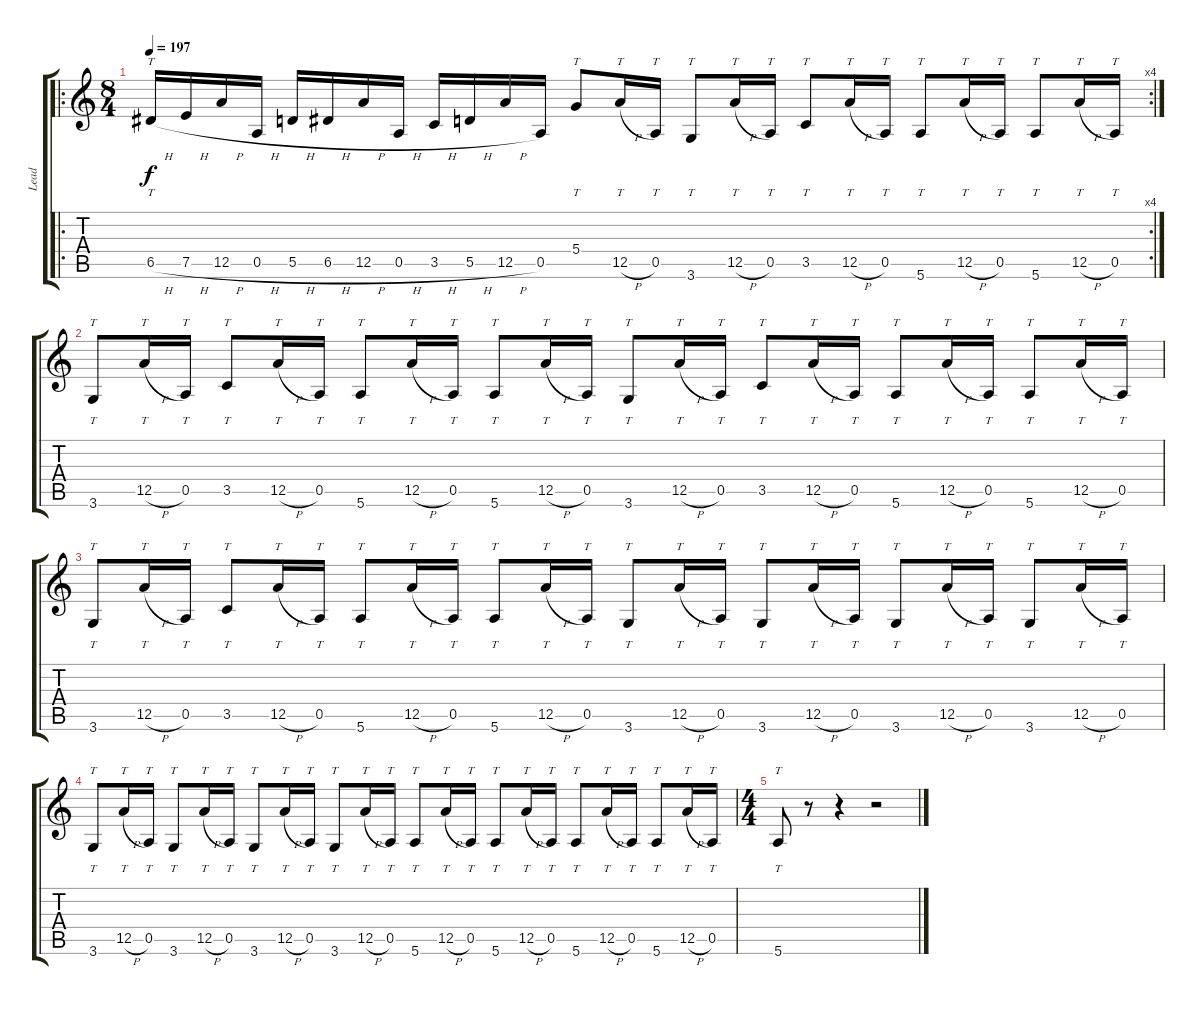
\track ("Lead" "Lead") {instrument electricguitarclean}
\staff {score tabs}
\tuning (E4 B3 G3 D3 A2 E2) {hide}
\ro
\rc 4
\ts (8 4)
\tempo 197
\clef g2
\ks c
6.5{h}.16{tt dy f} 7.5{h}.16 12.5{h}.16 0.5{h}.16 5.5{h}.16 6.5{h}.16 12.5{h}.16 0.5{h}.16 3.5{h}.16 5.5{h}.16 12.5{h}.16 0.5.16 5.4.8{tt} 12.5{h}.16{tt} 0.5.16{tt} 3.6.8{tt} 12.5{h}.16{tt} 0.5.16{tt} 3.5.8{tt} 12.5{h}.16{tt} 0.5.16{tt} 5.6.8{tt} 12.5{h}.16{tt} 0.5.16{tt} 5.6.8{tt} 12.5{h}.16{tt} 0.5.16{tt} |
3.6.8{tt} 12.5{h}.16{tt} 0.5.16{tt} 3.5.8{tt} 12.5{h}.16{tt} 0.5.16{tt} 5.6.8{tt} 12.5{h}.16{tt} 0.5.16{tt} 5.6.8{tt} 12.5{h}.16{tt} 0.5.16{tt} 3.6.8{tt} 12.5{h}.16{tt} 0.5.16{tt} 3.5.8{tt} 12.5{h}.16{tt} 0.5.16{tt} 5.6.8{tt} 12.5{h}.16{tt} 0.5.16{tt} 5.6.8{tt} 12.5{h}.16{tt} 0.5.16{tt} |
3.6.8{tt} 12.5{h}.16{tt} 0.5.16{tt} 3.5.8{tt} 12.5{h}.16{tt} 0.5.16{tt} 5.6.8{tt} 12.5{h}.16{tt} 0.5.16{tt} 5.6.8{tt} 12.5{h}.16{tt} 0.5.16{tt} 3.6.8{tt} 12.5{h}.16{tt} 0.5.16{tt} 3.6.8{tt} 12.5{h}.16{tt} 0.5.16{tt} 3.6.8{tt} 12.5{h}.16{tt} 0.5.16{tt} 3.6.8{tt} 12.5{h}.16{tt} 0.5.16{tt} |
3.6.8{tt} 12.5{h}.16{tt} 0.5.16{tt} 3.6.8{tt} 12.5{h}.16{tt} 0.5.16{tt} 3.6.8{tt} 12.5{h}.16{tt} 0.5.16{tt} 3.6.8{tt} 12.5{h}.16{tt} 0.5.16{tt} 5.6.8{tt} 12.5{h}.16{tt} 0.5.16{tt} 5.6.8{tt} 12.5{h}.16{tt} 0.5.16{tt} 5.6.8{tt} 12.5{h}.16{tt} 0.5.16{tt} 5.6.8{tt} 12.5{h}.16{tt} 0.5.16{tt} |
\ts (4 4)
5.6.8{tt} r.8 r.4 r.2
